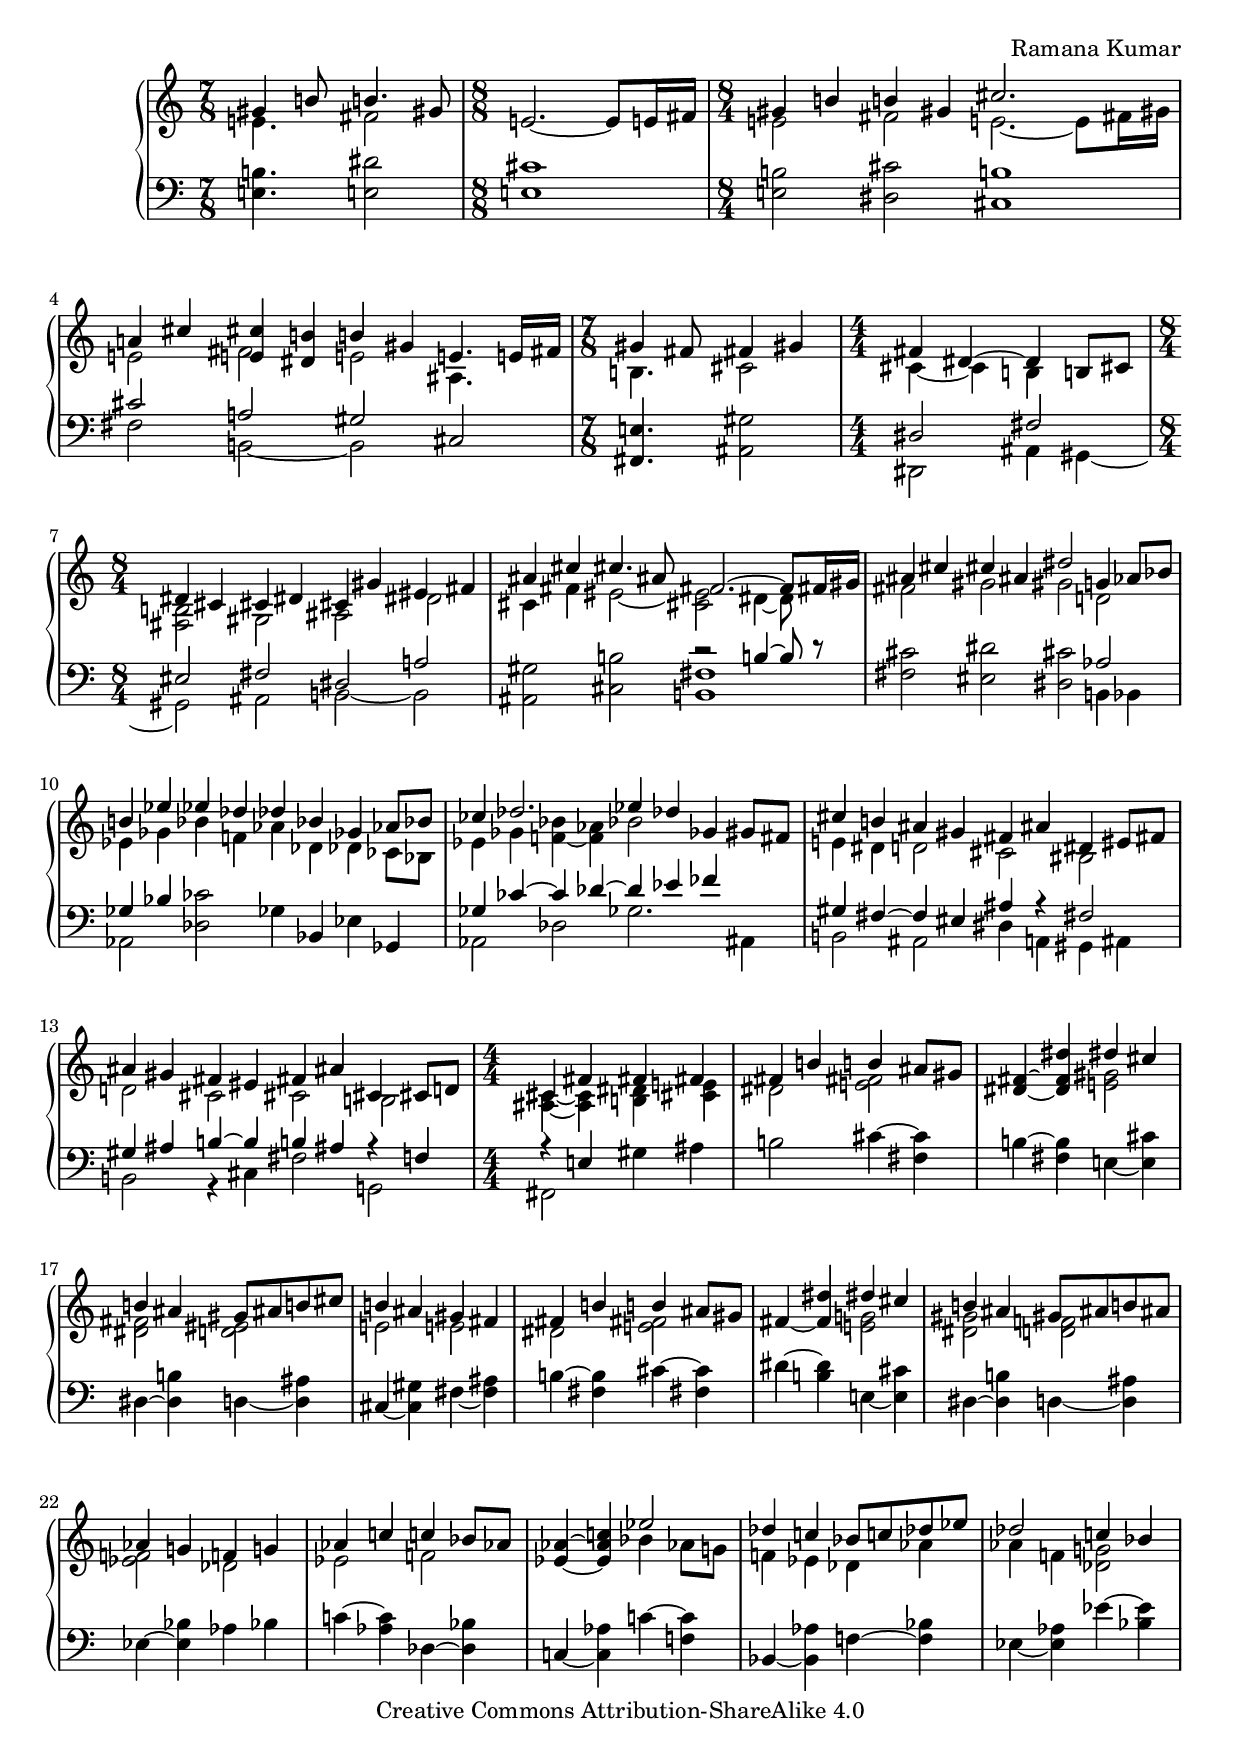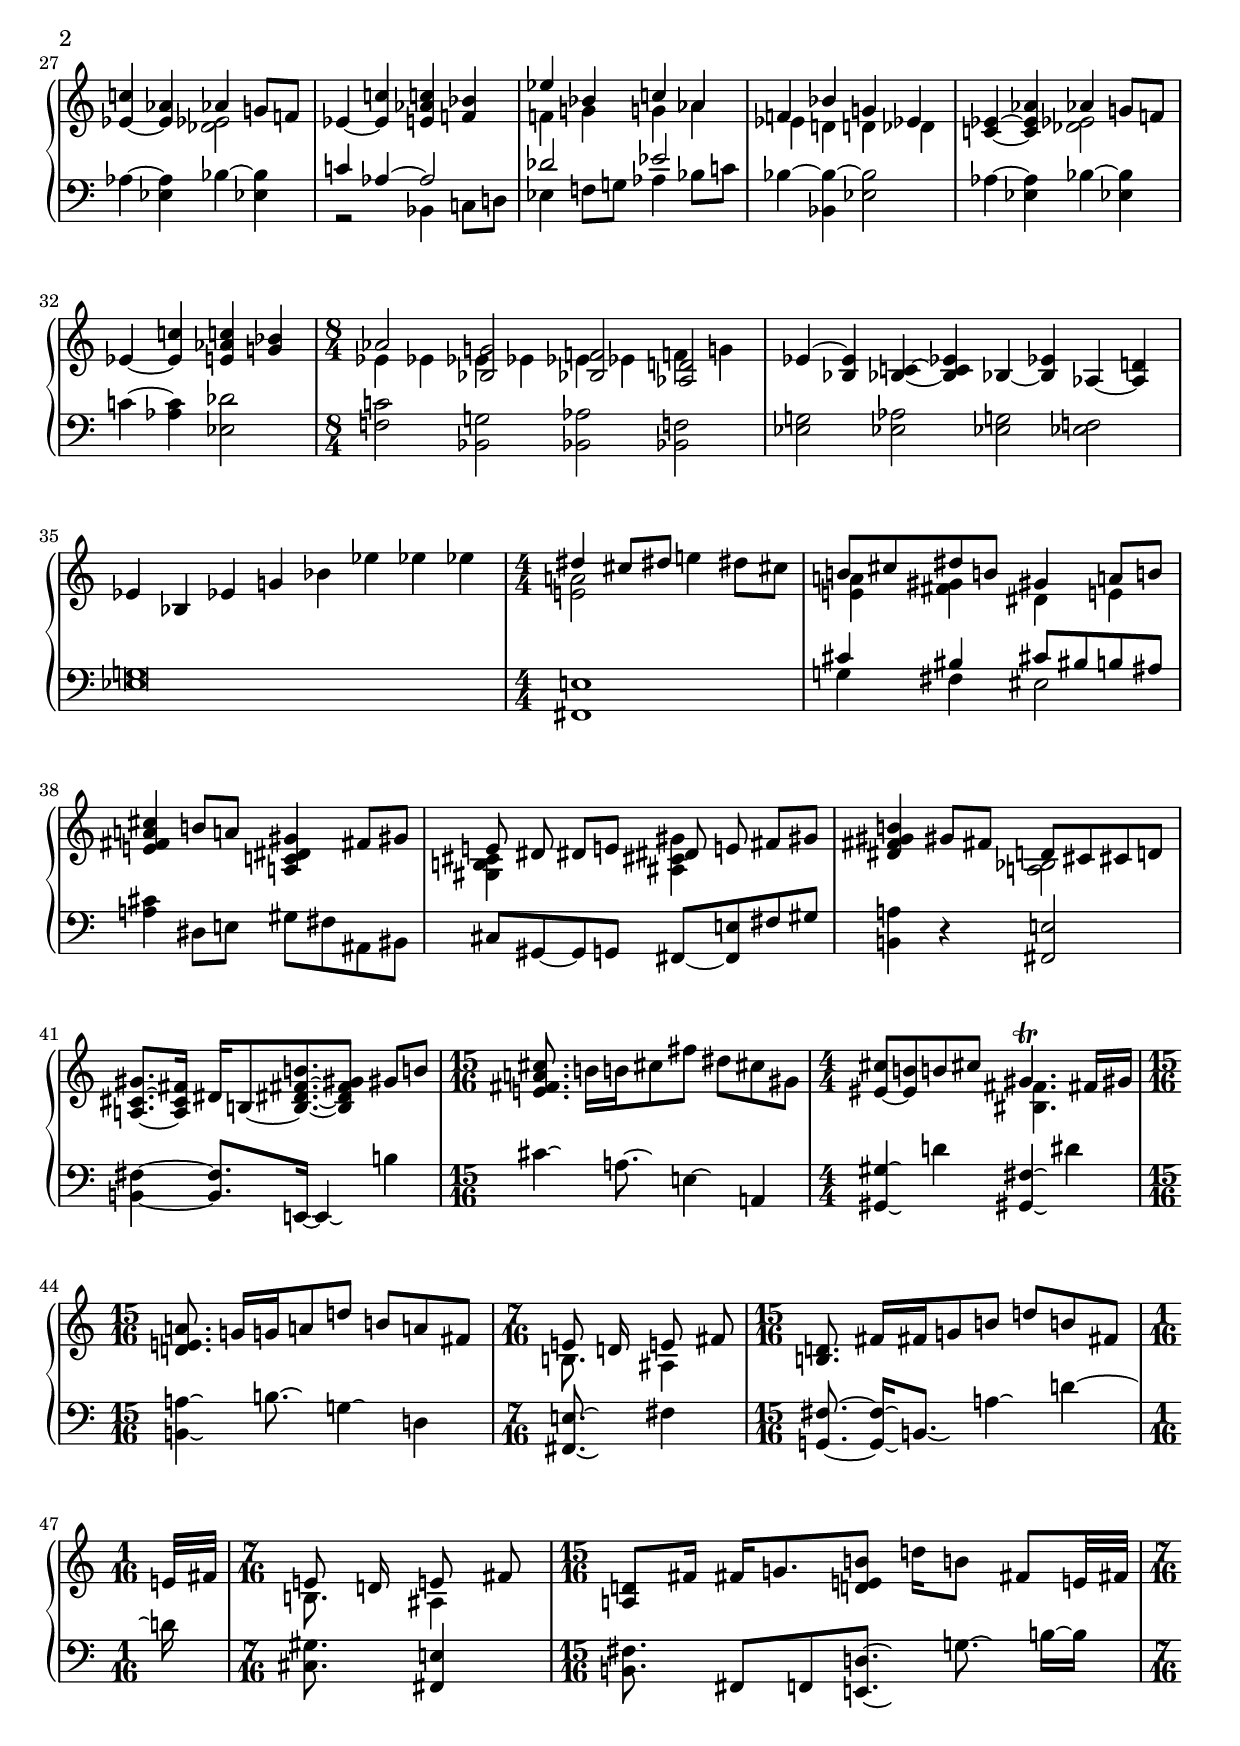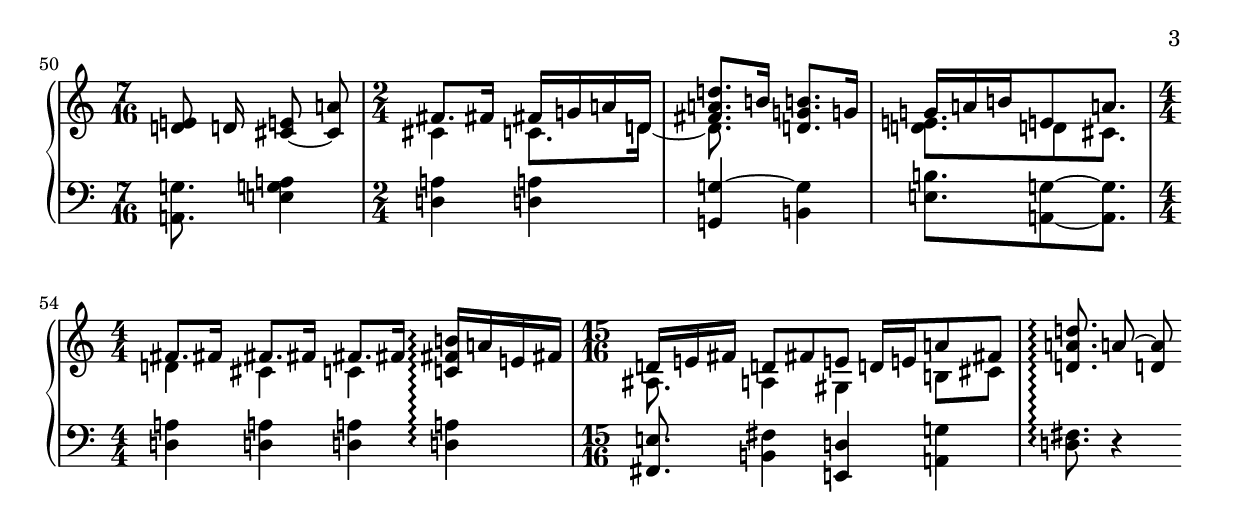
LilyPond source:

\version "2.18.0"

\header {
% title = "tbd"
  composer = "Ramana Kumar"
  date = "2015"
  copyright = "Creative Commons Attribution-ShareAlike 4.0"
% dedication = "tbd"
}

#(ly:set-option 'point-and-click #f)

\score {
  \new PianoStaff <<
    \new Staff {
      \accidentalStyle PianoStaff.dodecaphonic
      \override PianoStaff.TimeSignature.style = #'numbered
      \set PianoStaff.connectArpeggios = ##t

      \clef treble

      \time 7/8
      << { gis'4 b'8 b'4. gis'8 }
      \\ { e'4. fis'2 } >>
      |

      \time 8/8
      e'2. ~ e'8 e'16 fis'
      |

      \time 8/4
      << { gis'4 b' b' gis' cis''2. s8 }
      \\ { e'2 fis' e'2. ~ e'8 fis'16 gis' } >>
      |

      << { a'4 cis'' < e' cis''> < dis' b'> b' gis' e'4. e'16 fis' }
      \\ { e'2 fis' e' ais4. s8 } >>
      |

      \time 7/8
      << { gis'4 fis'8 fis'4 gis' }
      \\ { b4. cis'2 } >>
      |

      \time 4/4
      << { fis'4 dis'4 ~ dis' b8 cis' }
      \\ { cis'4 ~ cis' b s } >>
      | 

      \time 8/4
      << { dis'4 cis' cis' dis' cis' gis' eis' fis' }
      \\ { < fis b>2 gis ais dis' } >>
      |

      << { ais'4 cis'' cis''4. ais'8 fis'2. ~ fis'8 fis'16 gis' }
      \\ { cis'4 fis' eis'2 ~ < cis' eis'> dis'4 ~ dis'8 } >>
      |

      << { ais'4 cis'' cis'' ais' dis''2 g'4 aes'8 bes' }
      \\ { fis'2 gis' gis' d' } >>
      |

      << { b'4 ees'' ees'' des'' des'' bes' ges' aes'8 bes' }
      \\ { ees'4 ges' bes' f' aes' des' des' ces'8 bes } >>
      |

      << { ces''4 des''2. ees''4 des'' ges' gis'8 fis' }
      \\ { ees'4 ges' < f' bes'> ~ < f' aes'> bes'2 s } >>
      |

      << { cis''4 b' ais' gis' fis' ais' dis' eis'8 fis' }
      \\ { e'4 dis' d'2 cis' bis } >>
      |

      << { ais'4 gis' fis' eis' fis' ais' cis' cis'8 d' }
      \\ { d'2 cis' cis' b } >>
      |

      \time 4/4
      << { cis'4 fis' fis' fis' }
      \\ { < ais cis'>4 ~ < ais cis'> < b dis'> < cis' e'> } >>
      |

      << { fis'4 b' b' ais'8 gis' }
      \\ { dis'2 < e' fis'> } >>
      |

      < dis' fis'>4 ~ < dis' fis' dis''> << { dis'' cis'' } \\  < e' gis'>2 >>
      |

      << { b'4 ais' gis'8 ais' b' cis'' }
      \\ { < dis' fis'>2 < d' eis'> } >>
      |

      << { b'4 ais' gis' fis' }
      \\ {e'2 e' } >>
      |

      << { fis'4 b' b' ais'8 gis' }
      \\ { dis'2 < e' fis'> } >>
      |

      fis'4 ~ < fis' dis''> << { dis'' cis'' } \\  < e' g'>2 >>
      |

      << { b'4 ais' gis'8 ais' b' ais' }
      \\ { < dis' gis'>2 < d' f'> } >>
      |

      << { aes'4 g' f' g' }
      \\ { < ees' f'>2 des' } >>
      |

      << { aes'4 c'' c'' bes'8 aes' }
      \\ { ees'2 f' } >>
      |

      < ees' aes'>4 ~ < ees' aes' c''>
      << { ees''2 } \\ { bes'4 aes'8 g' } >>
      |

      << { des''4 c'' bes'8 c'' des'' ees'' }
      \\ { f'4 ees' des' aes' } >>
      |

      << { des''2 c''4 bes' }
      \\ { aes'4 f' < des' g'>2 } >>
      |

      < ees' c''>4 ~ < ees' aes'> << { aes' g'8 f' } \\ < des' ees'>2 >>
      |

      ees'4 ~ < ees' c''> < e' aes' c''> < f' bes'>
      |

      << { ees''4 bes' c'' aes' }
      \\ { f' g' g' aes' } >>
      |

      << { f' bes' g' ees' }
      \\ { ees' d' d' des' } >>
      |

      < c' ees'>4 ~ < c' ees' aes'> << { aes' g'8 f' } \\ < des' ees'>2 >>
      |

      ees'4 ~ < ees' c''> < e' aes' c''> < g' bes'>
      |

      \time 8/4
      << { aes'2 < bes g'> < bes f'> < aes d'> }
      \\ { ees'4 ees' ees' ees' ees' ees' f' g' } >>
      |

      ees'4 ~ < ees' bes> < bes c'> ~ < bes c' ees'>
      bes4 ~ < bes ees'> aes ~ < aes d'>
      |

      ees'4 bes ees' g' bes' ees'' ees'' ees''
      |

      \time 4/4
      << { dis''4 cis''8 dis'' } \\ < e' a'>2 >> e''4 dis''8 cis''
      |

      << { b'8 cis'' dis'' b' gis'4 a'8 b' }
      \\ { < e' a'>4 < fis' gis'> dis' e' } >>
      |

      < e' fis' a' cis''>4 b'8 a' < a c' dis' gis'>4 fis'8 gis'
      |

      << { e'8 dis' } \\ { < gis b cis'>4} >> dis'8 e'
      << { dis'8 e' } \\ { < ais cis' gis'>4 } >> fis'8 gis'
      |

      < dis' fis' gis' b'>4 gis'8 fis'
      << { d'8 cis' cis' d' }
      \\ { < a bes>2 } >>
      |

      < a cis' gis'>8. ~ < a cis' fis'>16 dis' b8 ~
      < b dis' fis' b'>8. ~ < b dis' fis' gis'>8 gis' b'
      |

      \time 15/16
      < e' fis' a' cis''>8. b'16 b' cis''8
      fis'' dis'' cis'' gis'8
      |

      \time 4/4
      < eis' cis''>8 ~ < eis' b'> b' cis''8 << gis'4.\trill \\ < bis fis'>4. >> fis'16 gis'
      |

      \time 15/16
      < d' e' a'>8. g'16 g' a'8
      d'' b' a' fis'
      |

      \time 7/16
      << { e'8 d'16 e'8 fis'}
      \\ { b8. ais4 } >>

      \time 15/16
      < b d'>8. fis'16 fis' g'8

      b'8 d'' b' fis'

      \time 1/16
      e'32 fis'
      \time 7/16
      << { e'8 d'16 e'8 fis' } \\ { b8. ais4 } >>

      \time 15/16
      < a d'>8 fis'16 fis' g'8.
      < d' e' b'>8 d''16 b'8 fis'8
      e'32 fis'
      \time 7/16

      < e' d'>8 d'16 < cis' e'>8 ~ < cis' a'>
      \time 2/4
      << { fis'8. fis'16 fis' g' a' d' } \\ { cis'4 c'8. d'16 ~ } >>

      << { < fis' a' d''>8. b'16 } \\ { d'8. s16 } >> < d' g' b'>8. g'16
      << { g' a' b' e'8 a'8. }
      \\ { < d' e'>8. d'8 cis'8. } >>
      |

      \time 4/4
      << { fis'8. fis'16 fis'8. fis'16 fis'8. fis'16 }
      \\ { d'4 cis' c' } >>
      < c' fis' b'>16\arpeggio a' e' fis'

      \time 15/16
      << { d'16 e'  fis' d'8 fis' e' d'16 e' a'8 fis' }
      \\ { ais8. a4 gis4 b8 cis' } >>
      |

      < d' a' d''>8.\arpeggio a'8 ~ < a' d'>

    }
    \new Staff {
      \clef bass

      < e b>4. < e dis'>2
      |

      < e cis'>1
      |

      < e b>2 < dis cis'> < cis b>1
      |

      << { cis'2 a gis }
      \\ { fis b, ~ b, } >> cis
      |

      < fis, e>4. < ais, gis>2
      |

      << { dis2 fis }
      \\ { dis,2 ais,4 gis, ~ } >>
      |

      << { eis2 fis dis a }
      \\ { gis, ais, b, ~ b, } >>
      |

      < ais, gis>2 < cis b> << { r2 b4 ~ b8 r } \\ < b, fis>1 >>
      |

      < fis cis'>2 < eis dis'> < dis cis'> << aes2 \\ { b,4 bes, } >>
      |

      << { ges4 bes } \\ aes,2 >> < des ces'>2 ges4 bes, ees ges,
      |
 
      << { ges4 ces' ~ ces' des' ~ des' ees' fes' s }
      \\ { aes,2 des ges2. ais,4 } >>
      |

      << { gis4 fis ~ fis eis ais r fis2 }
      \\ { b,2 ais, dis4 a, gis, ais, } >>
      |

      << { gis4 ais b ~ b b ais r f }
      \\ { b,2 r4 cis fis2 g, } >>
      |

      << { r4 e } \\ { fis,2 } >> gis4 ais
      |

      b2 cis'4 ~ < cis' fis>
      |

      b4 ~ < fis b > e ~ < e cis'>
      |

      dis4 ~ < dis b> d ~ < d ais>
      |

      cis ~ < cis gis> fis ~ < fis ais>
      |

      b4 ~ < fis b> cis' ~ < cis' fis>
      |

      dis'4 ~ < b dis'> e ~ < e cis'>
      |

      dis4 ~ < dis b> d ~ < d ais>
      |

      ees4 ~ < ees bes> aes bes
      |

      c'4 ~ < c' aes> des ~ < des bes>
      |

      c4 ~ < c aes> c' ~ < c' f>
      |

      bes, ~ < bes, aes> f ~ < f bes>
      |

      ees4 ~ < ees aes> ees' ~ < ees' bes>
      |

      aes4 ~ < aes ees> bes ~ < bes ees>
      |

      << { c'4 aes ~ aes2 }
      \\ { r2 bes,4 c8 d } >>
      |

      << { des'2 ees' }
      \\ { ees4 f8 g aes4 bes8 c' } >>
      |

      bes4 ~ < bes, bes> ~ < bes ees>2
      |

      aes4 ~ < aes ees> bes ~ < bes ees>
      |

      c'4 ~ < c' aes> < ees des'>2
      |

      < f c'>2 < bes, g> < bes, aes>2 < bes, f>
      |

      < ees g>2 < ees aes> < ees g>2 < ees f>
      |

      < ees g>\breve
      |

      < fis, e>1
      |

      << { cis'4 bis cis'8 bis b ais }
      \\ { g4 fis eis2 } >>
      |

      < a cis'>4 dis8 e gis8 fis ais,8 bis,
      |

      cis8 gis, ~ gis, g, fis, ~ < fis, e> fis gis
      |

      < b, a>4 r < fis, e>2
      |

      < b, fis>4 ~ < b, fis>8. e,16 ~ e,4\laissezVibrer b
      |

      cis'4\laissezVibrer a8.\laissezVibrer e4\laissezVibrer a,
      |

      < gis, gis>4\laissezVibrer d' < gis, fis>4\laissezVibrer dis'
      |

      < b, a>4\laissezVibrer b8.\laissezVibrer g4\laissezVibrer d
      |

      < fis, e>8.\laissezVibrer fis4 < g, fis>8. ~ < g, fis>16\laissezVibrer b,8.\laissezVibrer

      a4\laissezVibrer d'4 ~ d'16 < cis gis>8. < fis, e>4

      < b, fis>8. fis,8 f,8
      < e, d>8.\laissezVibrer g\laissezVibrer b16 ~ b16 < a, g>8. < e g a>4 < d a> < d a>

      < g, g>4 ~ < b, g> < e b>8. < a, g>8 ~ < a, g>8.
      |

      < d a>4 < d a>  < d a> < d a>\arpeggio
      |

      < fis, e>8. < b, fis>4 < e, d> < a, g>
      |

      < d fis>8.\arpeggio r4

    }
  >>
}
